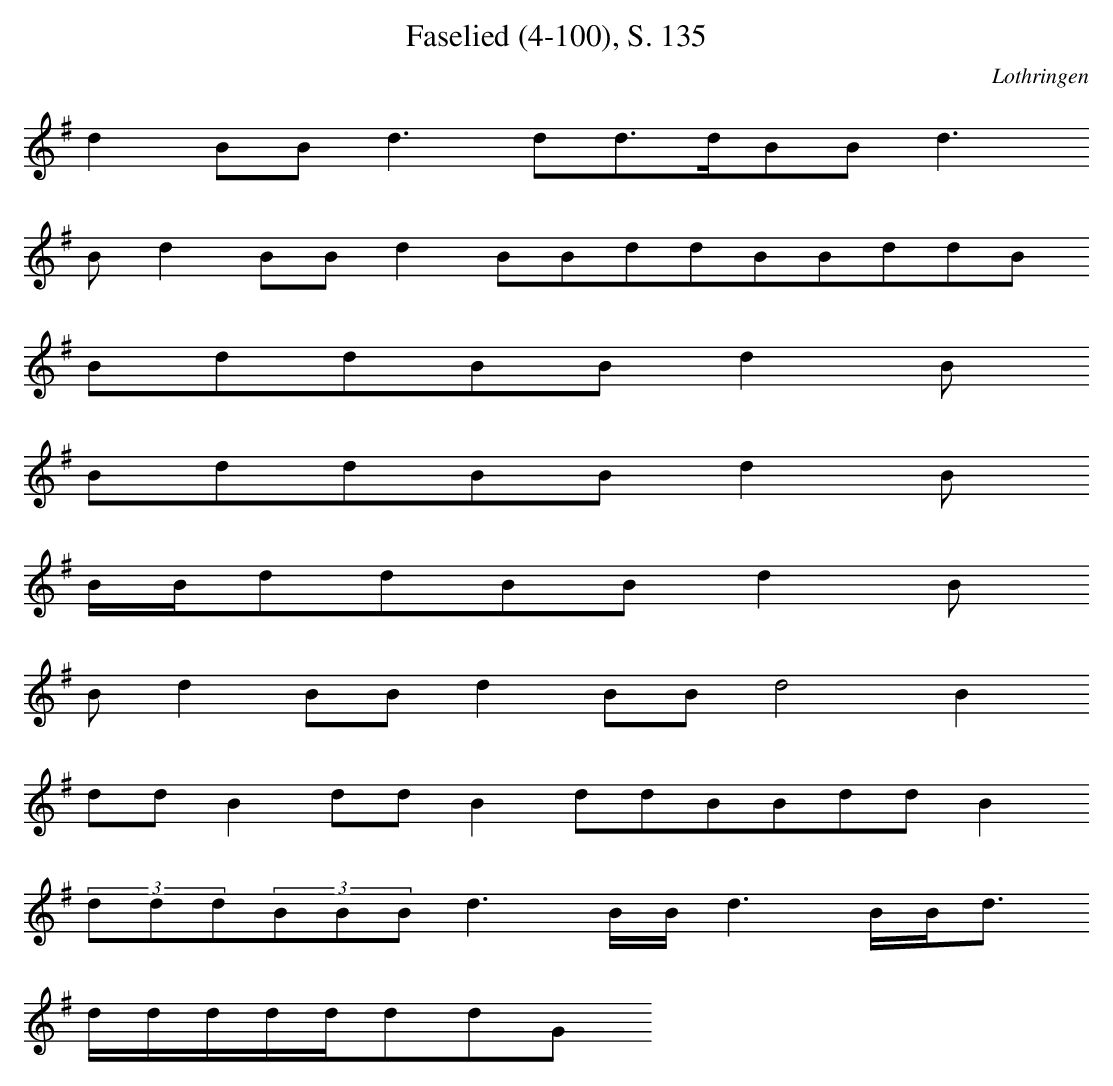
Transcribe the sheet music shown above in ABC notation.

X:1
T: Faselied (4-100), S. 135
O: Lothringen
M: none
L: 1/16
K: G
d4B2B2d6d2d3dB2B2d6
B2d4B2B2d4B2B2d2d2B2B2d2d2B2
B2d2d2B2B2d4B2
B2d2d2B2B2d4B2
BBd2d2B2B2d4B2
B2d4B2B2d4B2B2d8B4
d2d2B4d2d2B4d2d2B2B2d2d2B4
(3d2d2d2(3B2B2B2d6BBd6BBd3
dddddd2d2G2
